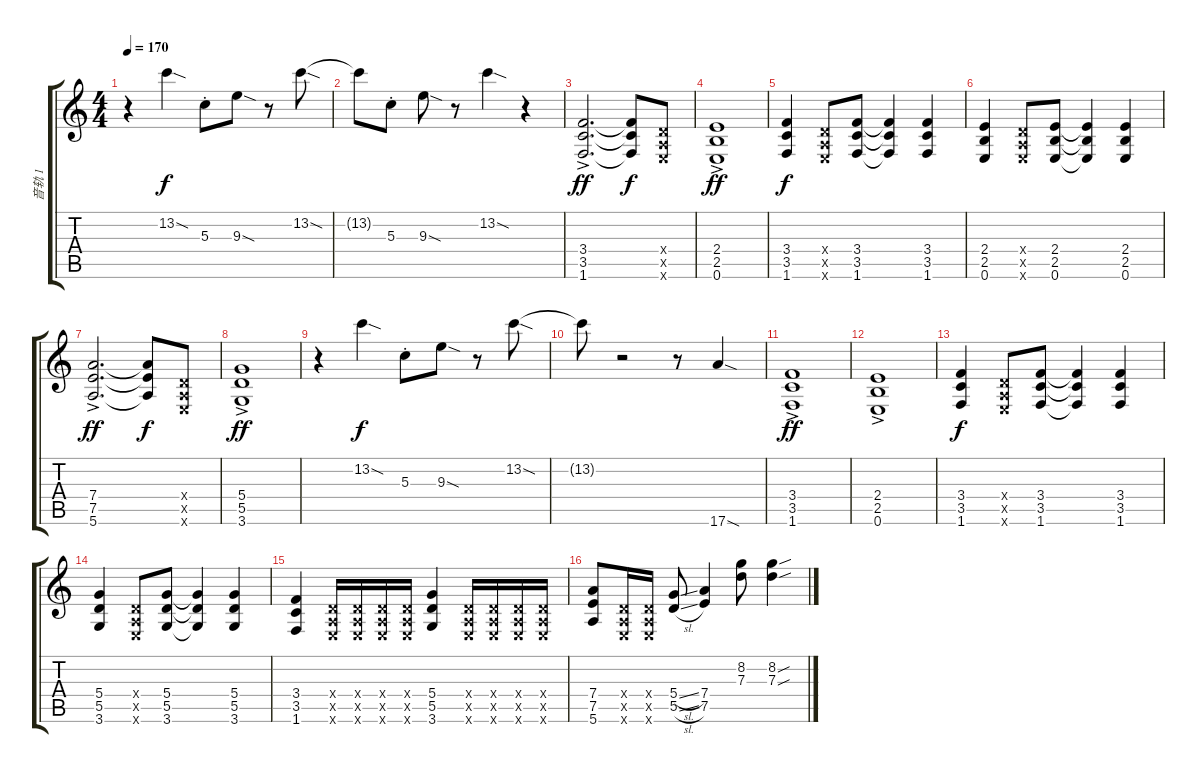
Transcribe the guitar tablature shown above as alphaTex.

\track ("音轨 1" "音轨 1") {instrument acousticguitarsteel}
\staff {score tabs}
\tuning (E4 B3 G3 D3 A2 E2) {hide}
\ts (4 4)
\tempo 170
\clef g2
\ks c
r.4{dy ff} 13.2{sod}.4{dy f} 5.3{st}.8 9.3{sod}.8 r.8 13.2{sod}.8 |
13.2{t}.8 5.3{st}.8 9.3{sod}.8 r.8 13.2{sod}.4 r.4 |
(3.4{ac} 3.5 1.6).2{d dy ff} (3.4{t} 3.5{t} 1.6{t}).8{dy f} (0.4{x} 0.5{x} 0.6{x}).8 |
(2.4{ac} 2.5 0.6).1{dy ff} |
(3.4 3.5 1.6).4{dy f} (0.4{x} 0.5{x} 0.6{x}).8 (3.4 3.5 1.6).8 (3.4{t} 3.5{t} 1.6{t}).4 (3.4 3.5 1.6).4 |
(2.4 2.5 0.6).4 (0.4{x} 0.5{x} 0.6{x}).8 (2.4 2.5 0.6).8 (2.4{t} 2.5{t} 0.6{t}).4 (2.4 2.5 0.6).4 |
(7.4{ac} 7.5 5.6).2{d dy ff} (7.4{t} 7.5{t} 5.6{t}).8{dy f} (0.4{x} 0.5{x} 0.6{x}).8 |
(5.4{ac} 5.5 3.6).1{dy ff} |
r.4 13.2{sod}.4{dy f} 5.3{st}.8 9.3{sod}.8 r.8 13.2{sod}.8 |
13.2{t}.8 r.2 r.8 17.6{sod}.4 |
(3.4{ac} 3.5 1.6).1{dy ff} |
(2.4{ac} 2.5 0.6).1 |
(3.4 3.5 1.6).4{dy f} (0.4{x} 0.5{x} 0.6{x}).8 (3.4 3.5 1.6).8 (3.4{t} 3.5{t} 1.6{t}).4 (3.4 3.5 1.6).4 |
(5.4 5.5 3.6).4 (0.4{x} 0.5{x} 0.6{x}).8 (5.4 5.5 3.6).8 (5.4{t} 5.5{t} 3.6{t}).4 (5.4 5.5 3.6).4 |
(3.4 3.5 1.6).4 (0.4{x} 0.5{x} 0.6{x}).16 (0.4{x} 0.5{x} 0.6{x}).16 (0.4{x} 0.5{x} 0.6{x}).16 (0.4{x} 0.5{x} 0.6{x}).16 (5.4 5.5 3.6).4 (0.4{x} 0.5{x} 0.6{x}).16 (0.4{x} 0.5{x} 0.6{x}).16 (0.4{x} 0.5{x} 0.6{x}).16 (0.4{x} 0.5{x} 0.6{x}).16 |
(7.4 7.5 5.6).8 (0.4{x} 0.5{x} 0.6{x}).16 (0.4{x} 0.5{x} 0.6{x}).16 (5.4{sl} 5.5{sl}).8 (7.4 7.5).4 (8.2 7.3).8 (8.2{sou} 7.3{sou}).4
